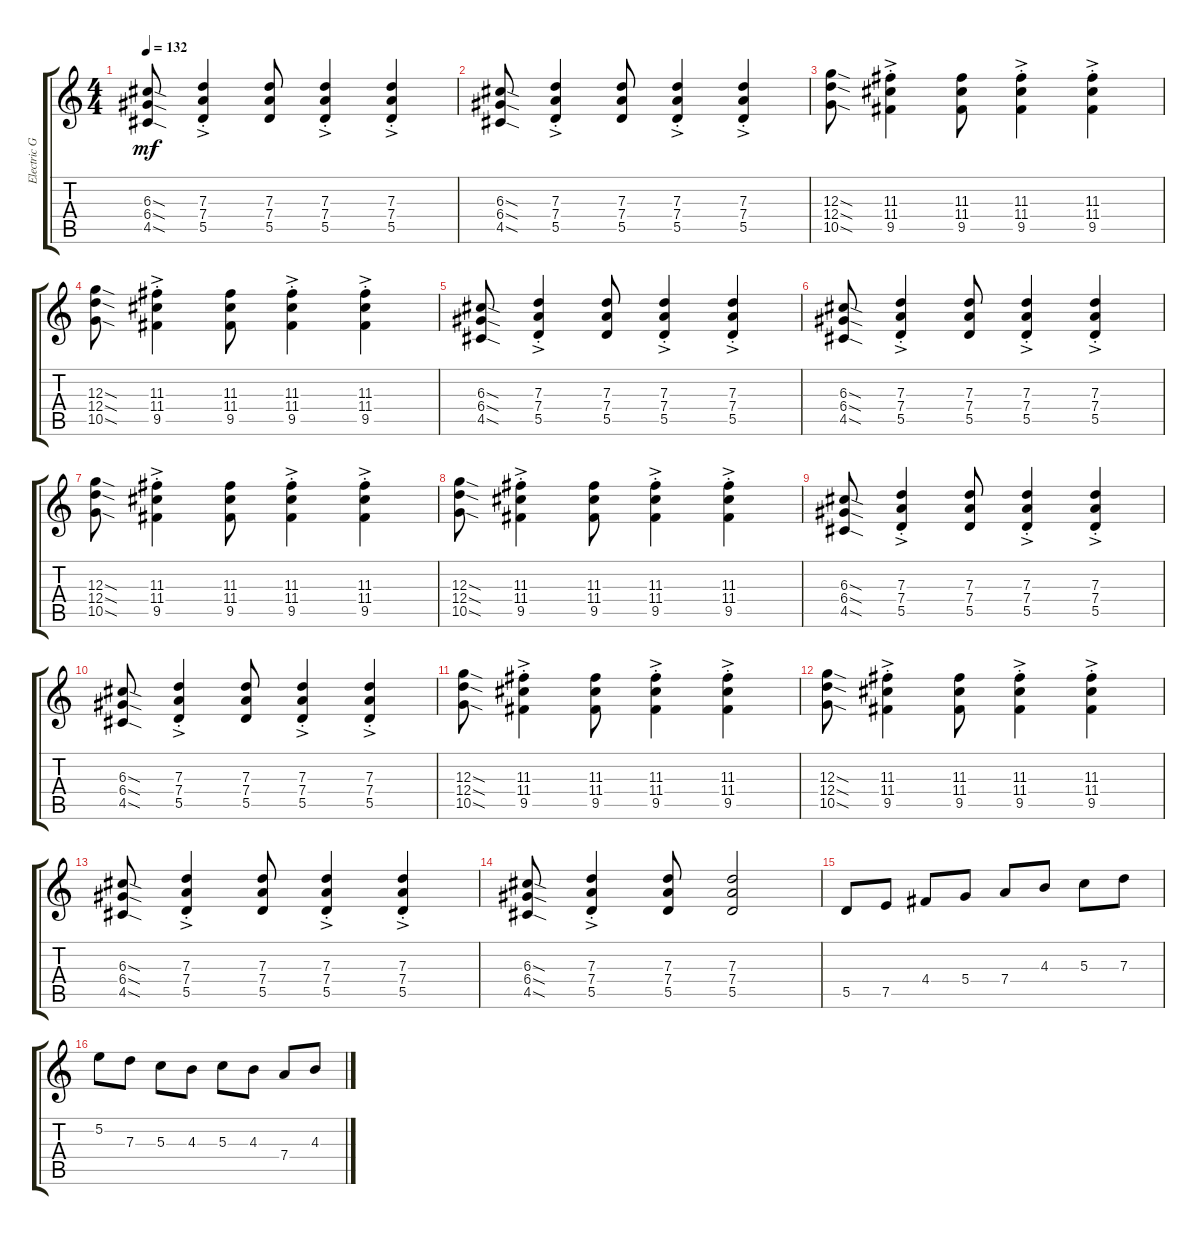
\track ("Electric Guitar" "Electric G") {instrument electricguitarclean}
\staff {score tabs}
\tuning (E4 B3 G3 D3 A2 E2) {hide}
\ts (4 4)
\tempo 132
\clef g2
\ks c
(6.3{sod} 6.4{sod} 4.5{sod}).8{dy mf} (7.3{ac st} 7.4{ac st} 5.5{ac st}).4 (7.3 7.4 5.5).8 (7.3{ac st} 7.4{ac st} 5.5{ac st}).4 (7.3{ac st} 7.4{ac st} 5.5{ac st}).4 |
(6.3{sod} 6.4{sod} 4.5{sod}).8 (7.3{ac st} 7.4{ac st} 5.5{ac st}).4 (7.3 7.4 5.5).8 (7.3{ac st} 7.4{ac st} 5.5{ac st}).4 (7.3{ac st} 7.4{ac st} 5.5{ac st}).4 |
(12.3{sod} 12.4{sod} 10.5{sod}).8 (11.3{ac st} 11.4{ac st} 9.5{ac st}).4 (11.3 11.4 9.5).8 (11.3{ac st} 11.4{ac st} 9.5{ac st}).4 (11.3{ac st} 11.4{ac st} 9.5{ac st}).4 |
(12.3{sod} 12.4{sod} 10.5{sod}).8 (11.3{ac st} 11.4{ac st} 9.5{ac st}).4 (11.3 11.4 9.5).8 (11.3{ac st} 11.4{ac st} 9.5{ac st}).4 (11.3{ac st} 11.4{ac st} 9.5{ac st}).4 |
(6.3{sod} 6.4{sod} 4.5{sod}).8 (7.3{ac st} 7.4{ac st} 5.5{ac st}).4 (7.3 7.4 5.5).8 (7.3{ac st} 7.4{ac st} 5.5{ac st}).4 (7.3{ac st} 7.4{ac st} 5.5{ac st}).4 |
(6.3{sod} 6.4{sod} 4.5{sod}).8 (7.3{ac st} 7.4{ac st} 5.5{ac st}).4 (7.3 7.4 5.5).8 (7.3{ac st} 7.4{ac st} 5.5{ac st}).4 (7.3{ac st} 7.4{ac st} 5.5{ac st}).4 |
(12.3{sod} 12.4{sod} 10.5{sod}).8 (11.3{ac st} 11.4{ac st} 9.5{ac st}).4 (11.3 11.4 9.5).8 (11.3{ac st} 11.4{ac st} 9.5{ac st}).4 (11.3{ac st} 11.4{ac st} 9.5{ac st}).4 |
(12.3{sod} 12.4{sod} 10.5{sod}).8 (11.3{ac st} 11.4{ac st} 9.5{ac st}).4 (11.3 11.4 9.5).8 (11.3{ac st} 11.4{ac st} 9.5{ac st}).4 (11.3{ac st} 11.4{ac st} 9.5{ac st}).4 |
(6.3{sod} 6.4{sod} 4.5{sod}).8 (7.3{ac st} 7.4{ac st} 5.5{ac st}).4 (7.3 7.4 5.5).8 (7.3{ac st} 7.4{ac st} 5.5{ac st}).4 (7.3{ac st} 7.4{ac st} 5.5{ac st}).4 |
(6.3{sod} 6.4{sod} 4.5{sod}).8 (7.3{ac st} 7.4{ac st} 5.5{ac st}).4 (7.3 7.4 5.5).8 (7.3{ac st} 7.4{ac st} 5.5{ac st}).4 (7.3{ac st} 7.4{ac st} 5.5{ac st}).4 |
(12.3{sod} 12.4{sod} 10.5{sod}).8 (11.3{ac st} 11.4{ac st} 9.5{ac st}).4 (11.3 11.4 9.5).8 (11.3{ac st} 11.4{ac st} 9.5{ac st}).4 (11.3{ac st} 11.4{ac st} 9.5{ac st}).4 |
(12.3{sod} 12.4{sod} 10.5{sod}).8 (11.3{ac st} 11.4{ac st} 9.5{ac st}).4 (11.3 11.4 9.5).8 (11.3{ac st} 11.4{ac st} 9.5{ac st}).4 (11.3{ac st} 11.4{ac st} 9.5{ac st}).4 |
(6.3{sod} 6.4{sod} 4.5{sod}).8 (7.3{ac st} 7.4{ac st} 5.5{ac st}).4 (7.3 7.4 5.5).8 (7.3{ac st} 7.4{ac st} 5.5{ac st}).4 (7.3{ac st} 7.4{ac st} 5.5{ac st}).4 |
(6.3{sod} 6.4{sod} 4.5{sod}).8 (7.3{ac st} 7.4{ac st} 5.5{ac st}).4 (7.3 7.4 5.5).8 (7.3 7.4 5.5).2 |
5.5.8 7.5.8 4.4.8 5.4.8 7.4.8 4.3.8 5.3.8 7.3.8 |
5.2.8 7.3.8 5.3.8 4.3.8 5.3.8 4.3.8 7.4.8 4.3.8
